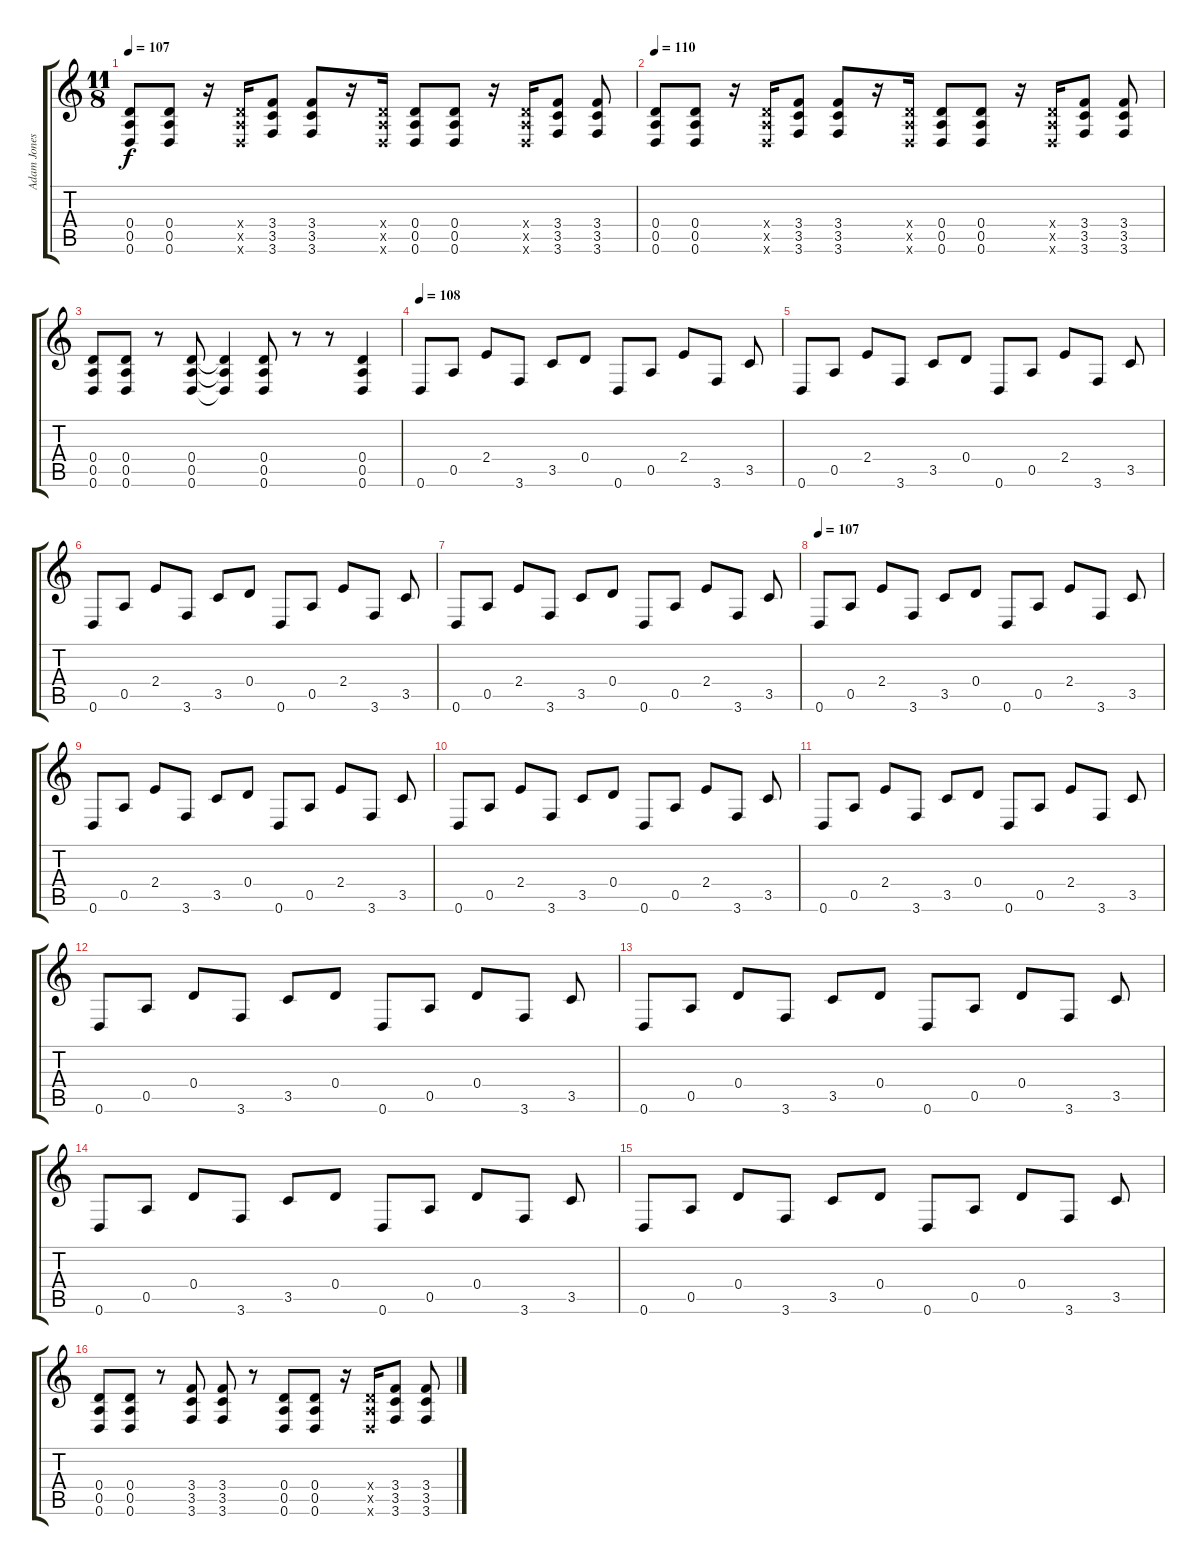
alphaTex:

\track ("Adam Jones (guitar)" "Adam Jones") {instrument distortionguitar}
\staff {score tabs}
\tuning (E4 B3 G3 D3 A2 D2) {hide}
\ts (11 8)
\tempo 107
\clef g2
\ks c
(0.4 0.5 0.6).8{dy f} (0.4 0.5 0.6).8 r.16 (0.4{x} 0.5{x} 0.6{x}).16 (3.4 3.5 3.6).8 (3.4 3.5 3.6).8 r.16 (0.4{x} 0.5{x} 0.6{x}).16 (0.4 0.5 0.6).8 (0.4 0.5 0.6).8 r.16 (0.4{x} 0.5{x} 0.6{x}).16 (3.4 3.5 3.6).8 (3.4 3.5 3.6).8 |
\tempo 110
(0.4 0.5 0.6).8 (0.4 0.5 0.6).8 r.16 (0.4{x} 0.5{x} 0.6{x}).16 (3.4 3.5 3.6).8 (3.4 3.5 3.6).8 r.16 (0.4{x} 0.5{x} 0.6{x}).16 (0.4 0.5 0.6).8 (0.4 0.5 0.6).8 r.16 (0.4{x} 0.5{x} 0.6{x}).16 (3.4 3.5 3.6).8 (3.4 3.5 3.6).8 |
(0.4 0.5 0.6).8 (0.4 0.5 0.6).8 r.8 (0.4 0.5 0.6).8 (0.4{t} 0.5{t} 0.6{t}).4 (0.4 0.5 0.6).8 r.8 r.8 (0.4 0.5 0.6).4 |
\tempo 108
0.6.8 0.5.8 2.4.8 3.6.8 3.5.8 0.4.8 0.6.8 0.5.8 2.4.8 3.6.8 3.5.8 |
0.6.8 0.5.8 2.4.8 3.6.8 3.5.8 0.4.8 0.6.8 0.5.8 2.4.8 3.6.8 3.5.8 |
0.6.8 0.5.8 2.4.8 3.6.8 3.5.8 0.4.8 0.6.8 0.5.8 2.4.8 3.6.8 3.5.8 |
0.6.8 0.5.8 2.4.8 3.6.8 3.5.8 0.4.8 0.6.8 0.5.8 2.4.8 3.6.8 3.5.8 |
\tempo 107
0.6.8{instrument electricguitarmuted} 0.5.8 2.4.8 3.6.8 3.5.8 0.4.8 0.6.8 0.5.8 2.4.8 3.6.8 3.5.8 |
0.6.8 0.5.8 2.4.8 3.6.8 3.5.8 0.4.8 0.6.8 0.5.8 2.4.8 3.6.8 3.5.8 |
0.6.8 0.5.8 2.4.8 3.6.8 3.5.8 0.4.8 0.6.8 0.5.8 2.4.8 3.6.8 3.5.8 |
0.6.8 0.5.8 2.4.8 3.6.8 3.5.8 0.4.8 0.6.8 0.5.8 2.4.8 3.6.8 3.5.8 |
0.6.8 0.5.8 0.4.8 3.6.8 3.5.8 0.4.8 0.6.8 0.5.8 0.4.8 3.6.8 3.5.8 |
0.6.8 0.5.8 0.4.8 3.6.8 3.5.8 0.4.8 0.6.8 0.5.8 0.4.8 3.6.8 3.5.8 |
0.6.8 0.5.8 0.4.8 3.6.8 3.5.8 0.4.8 0.6.8 0.5.8 0.4.8 3.6.8 3.5.8 |
0.6.8 0.5.8 0.4.8 3.6.8 3.5.8 0.4.8 0.6.8{instrument distortionguitar} 0.5.8 0.4.8 3.6.8 3.5.8 |
(0.4 0.5 0.6).8 (0.4 0.5 0.6).8 r.8 (3.4 3.5 3.6).8 (3.4 3.5 3.6).8 r.8 (0.4 0.5 0.6).8 (0.4 0.5 0.6).8 r.16 (0.4{x} 0.5{x} 0.6{x}).16 (3.4 3.5 3.6).8 (3.4 3.5 3.6).8
